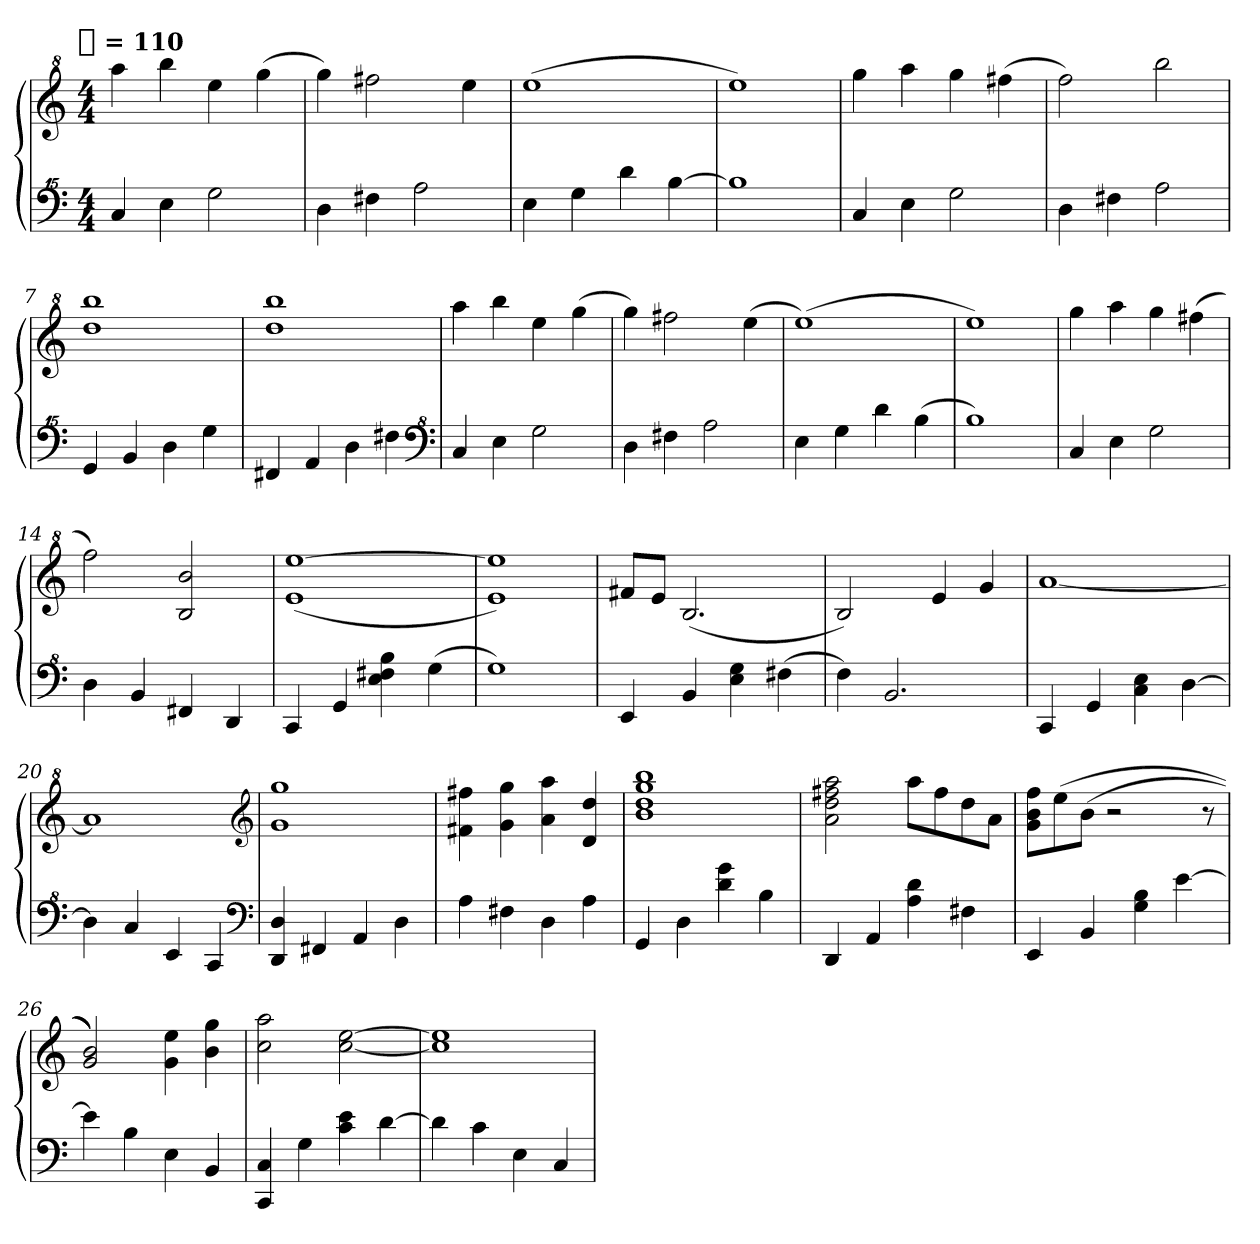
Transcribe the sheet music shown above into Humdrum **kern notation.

**kern	**kern
*part1	*part1
*staff2	*staff1
*clefF^^4	*clefG^2
!!LO:TX:omd:t=[quarter] = 110
*M4/4	*M4/4
*MM110	*MM110
=1	=1
4cc	4aaa
4ee	4bbb
2gg	4eee
.	(4ggg
=2	=2
4dd	4ggg)
4ff#X	2fff#X
2aa	.
.	4eee
=3	=3
4ee	(1eee
4gg	.
4ddd	.
[4bb	.
=4	=4
1bb]	1eee)
=5	=5
4cc	4ggg
4ee	4aaa
2gg	4ggg
.	(4fff#X
=6	=6
4dd	2fff)
4ff#X	.
2aa	2bbb
=7	=7
4g	1ddd 1bbb
4b	.
4dd	.
4gg	.
!!LO:LB:g=z
=8	=8
*	*MM90
4f#X	1ddd 1bbb
4a	.
4dd	.
4ff#X	.
*clefF^4	*
=9	=9
*	*MM110
4c	4aaa
4e	4bbb
2g	4eee
.	(4ggg
=10	=10
4d	4ggg)
4f#X	2fff#X
2a	.
.	(4eee
=11	=11
4e	(1eee)
4g	.
4dd	.
(4b	.
=12	=12
1b)	1eee)
=13	=13
4c	4ggg
4e	4aaa
2g	4ggg
.	(4fff#X
=14	=14
4d	2fff)
4B	.
4F#X	2b 2bb
4D	.
=15	=15
4C	(1ee [1eee
4G	.
4e 4f#X 4b	.
(4g	.
!!LO:LB:g=z
=16	=16
1g)	1ee 1eee])
=17	=17
4E	8ff#XL
.	8eeJ
4B	(2.b
4e 4g	.
(4f#X	.
=18	=18
4f)	2b)
2.B	.
.	4ee
.	4gg
=19	=19
4C	[1aa
4G	.
4c 4e	.
[4d	.
=20	=20
4d]	1aa]
4c	.
4E	.
4C	.
*clefF4	*clefG2
=21	=21
4DD 4D	1g 1gg
4FF#X	.
4AA	.
4D	.
=22	=22
4A	4f#X 4ff#X
4F#X	4g 4gg
4D	4a 4aa
4A	4d 4dd
!!LO:LB:g=z
=23	=23
4GG	1b 1dd 1gg 1bb
4D	.
4d 4g	.
4B	.
=24	=24
4DD	2a 2dd 2ff#X 2aa
4AA	.
4A 4d	8aaL
.	8ff#
4F#X	8dd
.	8aJ
=25	=25
4EE	8g 8b 8ffL
.	(8ee
4BB	(8bJ
.	2r
4G 4B	.
[4e	.
.	8r
=26	=26
4e]	2g 2b))
4B	.
4E	4g 4ee
4BB	4b 4gg
=27	=27
4CC 4C	2cc 2aa
4G	.
4c 4e	[2cc [2ee
[4d	.
=28	=28
4d]	1cc] 1ee]
4c	.
4E	.
4C	.
=	=
*-	*-
